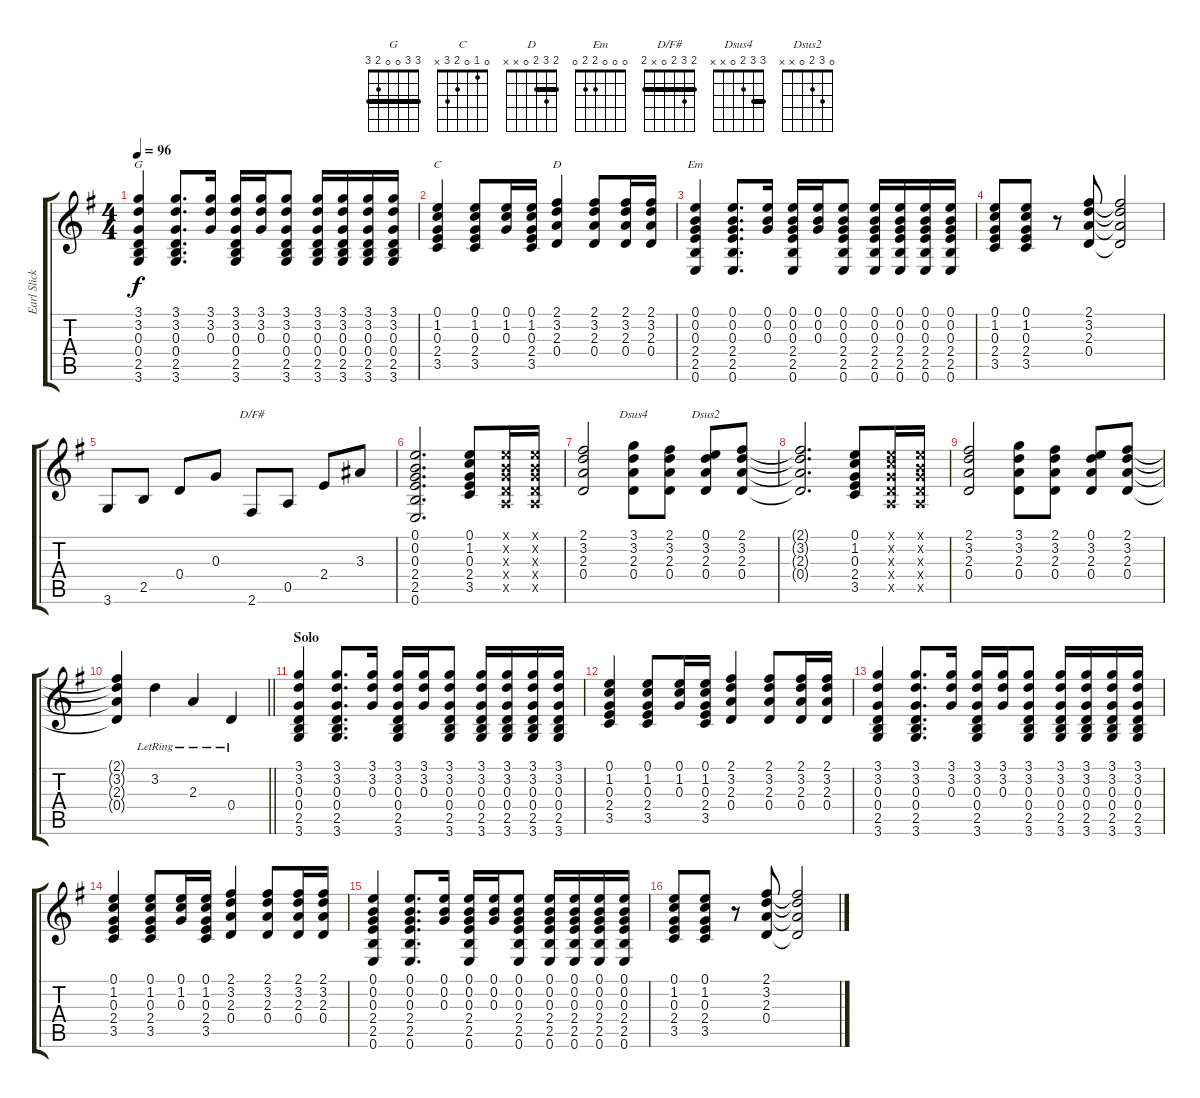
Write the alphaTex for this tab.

\track ("Earl Slick" "Earl Slick") {instrument acousticguitarsteel}
\staff {score tabs}
\tuning (E4 B3 G3 D3 A2 E2) {hide}
\chord ("G" 3 3 0 0 2 3) {barre 3}
\chord ("C" 0 1 0 2 3 x)
\chord ("D" 2 3 2 0 x x) {barre 2}
\chord ("Em" 0 0 0 2 2 0)
\chord ("D/F#" 2 3 2 0 x 2) {barre 2}
\chord ("Dsus4" 3 3 2 0 x x) {barre 3}
\chord ("Dsus2" 0 3 2 0 x x)
\ts (4 4)
\tempo 96
\clef g2
\ks g
(3.1 3.2 0.3 0.4 2.5 3.6).4{ch "G" dy f} (3.1 3.2 0.3 0.4 2.5 3.6).8{d} (3.1 3.2 0.3).16 (3.1 3.2 0.3 0.4 2.5 3.6).16 (3.1 3.2 0.3).16 (3.1 3.2 0.3 0.4 2.5 3.6).8 (3.1 3.2 0.3 0.4 2.5 3.6).16 (3.1 3.2 0.3 0.4 2.5 3.6).16 (3.1 3.2 0.3 0.4 2.5 3.6).16 (3.1 3.2 0.3 0.4 2.5 3.6).16 |
(0.1 1.2 0.3 2.4 3.5).4{ch "C"} (0.1 1.2 0.3 2.4 3.5).8 (0.1 1.2 0.3).16 (0.1 1.2 0.3 2.4 3.5).16 (2.1 3.2 2.3 0.4).4{ch "D"} (2.1 3.2 2.3 0.4).8 (2.1 3.2 2.3 0.4).16 (2.1 3.2 2.3 0.4).16 |
(0.1 0.2 0.3 2.4 2.5 0.6).4{ch "Em"} (0.1 0.2 0.3 2.4 2.5 0.6).8{d} (0.1 0.2 0.3).16 (0.1 0.2 0.3 2.4 2.5 0.6).16 (0.1 0.2 0.3).16 (0.1 0.2 0.3 2.4 2.5 0.6).8 (0.1 0.2 0.3 2.4 2.5 0.6).16 (0.1 0.2 0.3 2.4 2.5 0.6).16 (0.1 0.2 0.3 2.4 2.5 0.6).16 (0.1 0.2 0.3 2.4 2.5 0.6).16 |
(0.1 1.2 0.3 2.4 3.5).8 (0.1 1.2 0.3 2.4 3.5).8 r.8 (2.1 3.2 2.3 0.4).8 (2.1{t} 3.2{t} 2.3{t} 0.4{t}).2 |
3.6.8 2.5.8 0.4.8 0.3.8 2.6.8{ch "D/F#"} 0.5.8 2.4.8 3.3.8 |
(0.1 0.2 0.3 2.4 2.5 0.6).2{d} (0.1 1.2 0.3 2.4 3.5).8 (0.1{x} 0.2{x} 0.3{x} 0.4{x} 0.5{x}).16 (0.1{x} 0.2{x} 0.3{x} 0.4{x} 0.5{x}).16 |
(2.1 3.2 2.3 0.4).2 (3.1 3.2 2.3 0.4).8{ch "Dsus4"} (2.1 3.2 2.3 0.4).8 (0.1 3.2 2.3 0.4).8{ch "Dsus2"} (2.1 3.2 2.3 0.4).8 |
(2.1{t} 3.2{t} 2.3{t} 0.4{t}).2{d} (0.1 1.2 0.3 2.4 3.5).8 (0.1{x} 1.2{x} 0.3{x} 0.4{x} 0.5{x}).16 (0.1{x} 0.2{x} 0.3{x} 0.4{x} 0.5{x}).16 |
(2.1 3.2 2.3 0.4).2 (3.1 3.2 2.3 0.4).8 (2.1 3.2 2.3 0.4).8 (0.1 3.2 2.3 0.4).8 (2.1 3.2 2.3 0.4).8 |
\barLineRight lightlight
(2.1{t} 3.2{t} 2.3{t} 0.4{t}).4 3.2{lr}.4 2.3{lr}.4 0.4{lr}.4 |
\section ("" "Solo")
(3.1 3.2 0.3 0.4 2.5 3.6).4 (3.1 3.2 0.3 0.4 2.5 3.6).8{d} (3.1 3.2 0.3).16 (3.1 3.2 0.3 0.4 2.5 3.6).16 (3.1 3.2 0.3).16 (3.1 3.2 0.3 0.4 2.5 3.6).8 (3.1 3.2 0.3 0.4 2.5 3.6).16 (3.1 3.2 0.3 0.4 2.5 3.6).16 (3.1 3.2 0.3 0.4 2.5 3.6).16 (3.1 3.2 0.3 0.4 2.5 3.6).16 |
(0.1 1.2 0.3 2.4 3.5).4 (0.1 1.2 0.3 2.4 3.5).8 (0.1 1.2 0.3).16 (0.1 1.2 0.3 2.4 3.5).16 (2.1 3.2 2.3 0.4).4 (2.1 3.2 2.3 0.4).8 (2.1 3.2 2.3 0.4).16 (2.1 3.2 2.3 0.4).16 |
(3.1 3.2 0.3 0.4 2.5 3.6).4 (3.1 3.2 0.3 0.4 2.5 3.6).8{d} (3.1 3.2 0.3).16 (3.1 3.2 0.3 0.4 2.5 3.6).16 (3.1 3.2 0.3).16 (3.1 3.2 0.3 0.4 2.5 3.6).8 (3.1 3.2 0.3 0.4 2.5 3.6).16 (3.1 3.2 0.3 0.4 2.5 3.6).16 (3.1 3.2 0.3 0.4 2.5 3.6).16 (3.1 3.2 0.3 0.4 2.5 3.6).16 |
(0.1 1.2 0.3 2.4 3.5).4 (0.1 1.2 0.3 2.4 3.5).8 (0.1 1.2 0.3).16 (0.1 1.2 0.3 2.4 3.5).16 (2.1 3.2 2.3 0.4).4 (2.1 3.2 2.3 0.4).8 (2.1 3.2 2.3 0.4).16 (2.1 3.2 2.3 0.4).16 |
(0.1 0.2 0.3 2.4 2.5 0.6).4 (0.1 0.2 0.3 2.4 2.5 0.6).8{d} (0.1 0.2 0.3).16 (0.1 0.2 0.3 2.4 2.5 0.6).16 (0.1 0.2 0.3).16 (0.1 0.2 0.3 2.4 2.5 0.6).8 (0.1 0.2 0.3 2.4 2.5 0.6).16 (0.1 0.2 0.3 2.4 2.5 0.6).16 (0.1 0.2 0.3 2.4 2.5 0.6).16 (0.1 0.2 0.3 2.4 2.5 0.6).16 |
(0.1 1.2 0.3 2.4 3.5).8 (0.1 1.2 0.3 2.4 3.5).8 r.8 (2.1 3.2 2.3 0.4).8 (2.1{t} 3.2{t} 2.3{t} 0.4{t}).2
